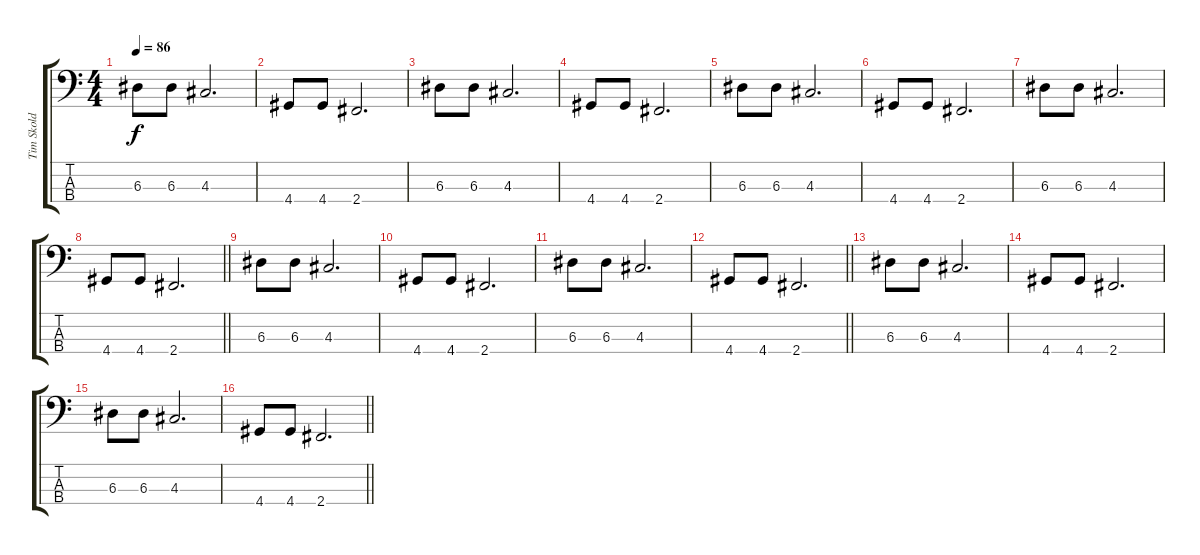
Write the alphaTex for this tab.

\track ("Tim Skold IV" "Tim Skold ") {instrument electricbassfinger}
\staff {score tabs}
\tuning (G2 D2 A1 E1) {hide}
\ts (4 4)
\tempo 86
\clef f4
\ks c
6.3.8{dy f} 6.3.8 4.3.2{d} |
4.4.8 4.4.8 2.4.2{d} |
6.3.8 6.3.8 4.3.2{d} |
4.4.8 4.4.8 2.4.2{d} |
6.3.8 6.3.8 4.3.2{d} |
4.4.8 4.4.8 2.4.2{d} |
6.3.8 6.3.8 4.3.2{d} |
\barLineRight lightlight
4.4.8 4.4.8 2.4.2{d} |
6.3.8 6.3.8 4.3.2{d} |
4.4.8 4.4.8 2.4.2{d} |
6.3.8 6.3.8 4.3.2{d} |
\barLineRight lightlight
4.4.8 4.4.8 2.4.2{d} |
6.3.8 6.3.8 4.3.2{d} |
4.4.8 4.4.8 2.4.2{d} |
6.3.8 6.3.8 4.3.2{d} |
\barLineRight lightlight
4.4.8 4.4.8 2.4.2{d}
